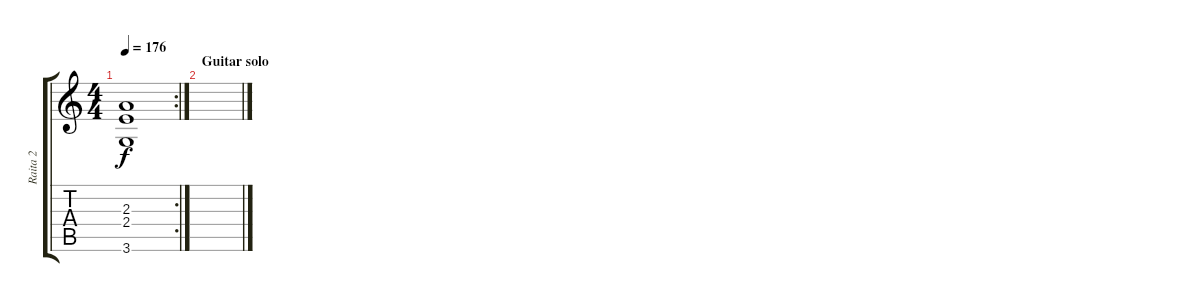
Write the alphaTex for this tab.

\track ("Raita 2" "Raita 2") {instrument overdrivenguitar}
\staff {score tabs}
\tuning (E4 B3 G3 D3 A2 E2) {hide}
\rc 2
\ts (4 4)
\tempo 176
\clef g2
\ks c
(2.3{t} 2.4{t} 3.6{t}).1{dy f} |
\section ("" "Guitar solo")
